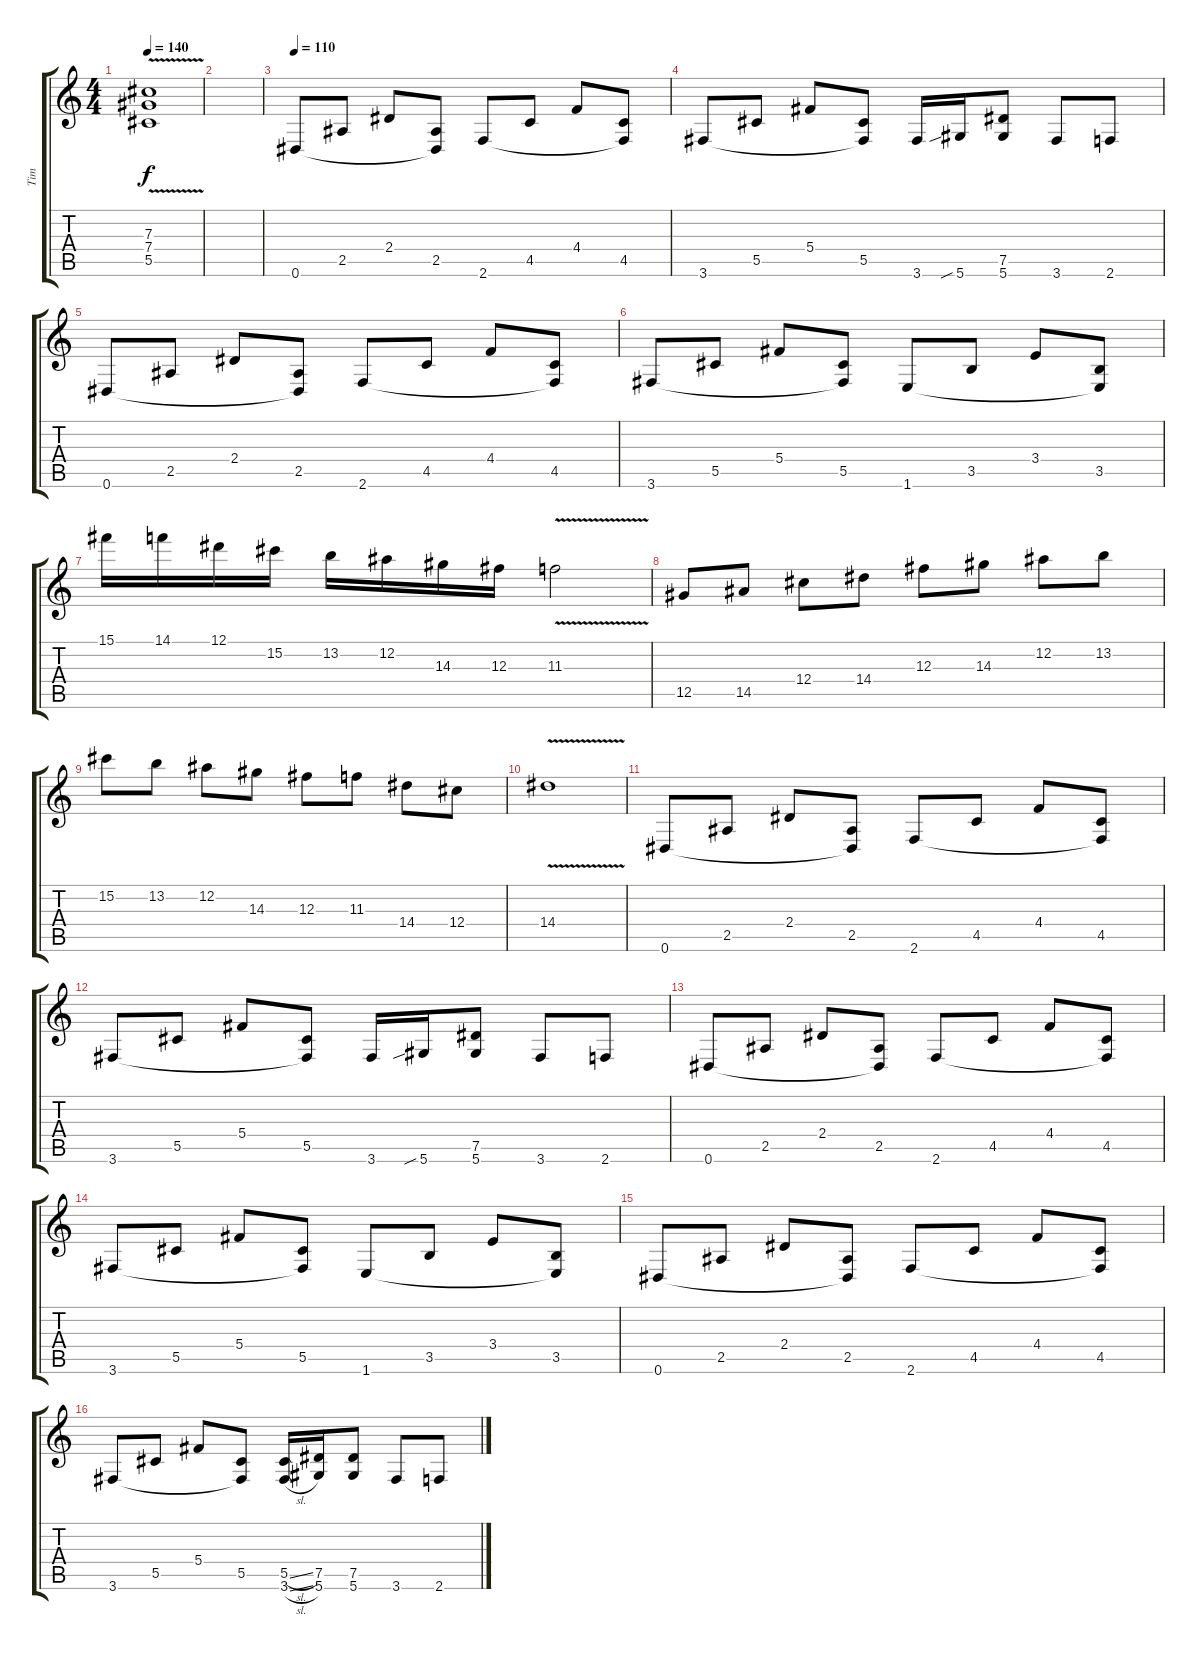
\track ("Tim" "Tim") {instrument overdrivenguitar}
\staff {score tabs}
\tuning (Eb4 Bb3 Gb3 Db3 Ab2 Eb2) {hide}
\ts (4 4)
\tempo 140
\clef g2
\ks c
(7.3 7.4 5.5{v}).1{dy f} |
|
\tempo 110
0.6.8{instrument electricguitarclean} 2.5.8 2.4.8 (2.5 0.6{t}).8 2.6.8 4.5.8 4.4.8 (4.5 2.6{t}).8 |
3.6.8 5.5.8 5.4.8 (5.5 3.6{t}).8 3.6.16 5.6{sib}.16 (7.5 5.6).8 3.6.8 2.6.8 |
0.6.8 2.5.8 2.4.8 (2.5 0.6{t}).8 2.6.8 4.5.8 4.4.8 (4.5 2.6{t}).8 |
3.6.8 5.5.8 5.4.8 (5.5 3.6{t}).8 1.6.8 3.5.8 3.4.8 (3.5 1.6{t}).8 |
15.1.16{instrument overdrivenguitar} 14.1.16 12.1.16 15.2.16 13.2.16 12.2.16 14.3.16 12.3.16 11.3{v}.2 |
12.5.8 14.5.8 12.4.8 14.4.8 12.3.8 14.3.8 12.2.8 13.2.8 |
15.2.8 13.2.8 12.2.8 14.3.8 12.3.8 11.3.8 14.4.8 12.4.8 |
14.4{v}.1 |
0.6.8{instrument electricguitarclean} 2.5.8 2.4.8 (2.5 0.6{t}).8 2.6.8 4.5.8 4.4.8 (4.5 2.6{t}).8 |
3.6.8 5.5.8 5.4.8 (5.5 3.6{t}).8 3.6.16 5.6{sib}.16 (7.5 5.6).8 3.6.8 2.6.8 |
0.6.8 2.5.8 2.4.8 (2.5 0.6{t}).8 2.6.8 4.5.8 4.4.8 (4.5 2.6{t}).8 |
3.6.8 5.5.8 5.4.8 (5.5 3.6{t}).8 1.6.8 3.5.8 3.4.8 (3.5 1.6{t}).8 |
0.6.8{instrument electricguitarclean} 2.5.8 2.4.8 (2.5 0.6{t}).8 2.6.8 4.5.8 4.4.8 (4.5 2.6{t}).8 |
3.6.8 5.5.8 5.4.8 (5.5 3.6{t}).8 (5.5{sl} 3.6{sl}).16 (7.5 5.6).16 (7.5 5.6).8 3.6.8 2.6.8
